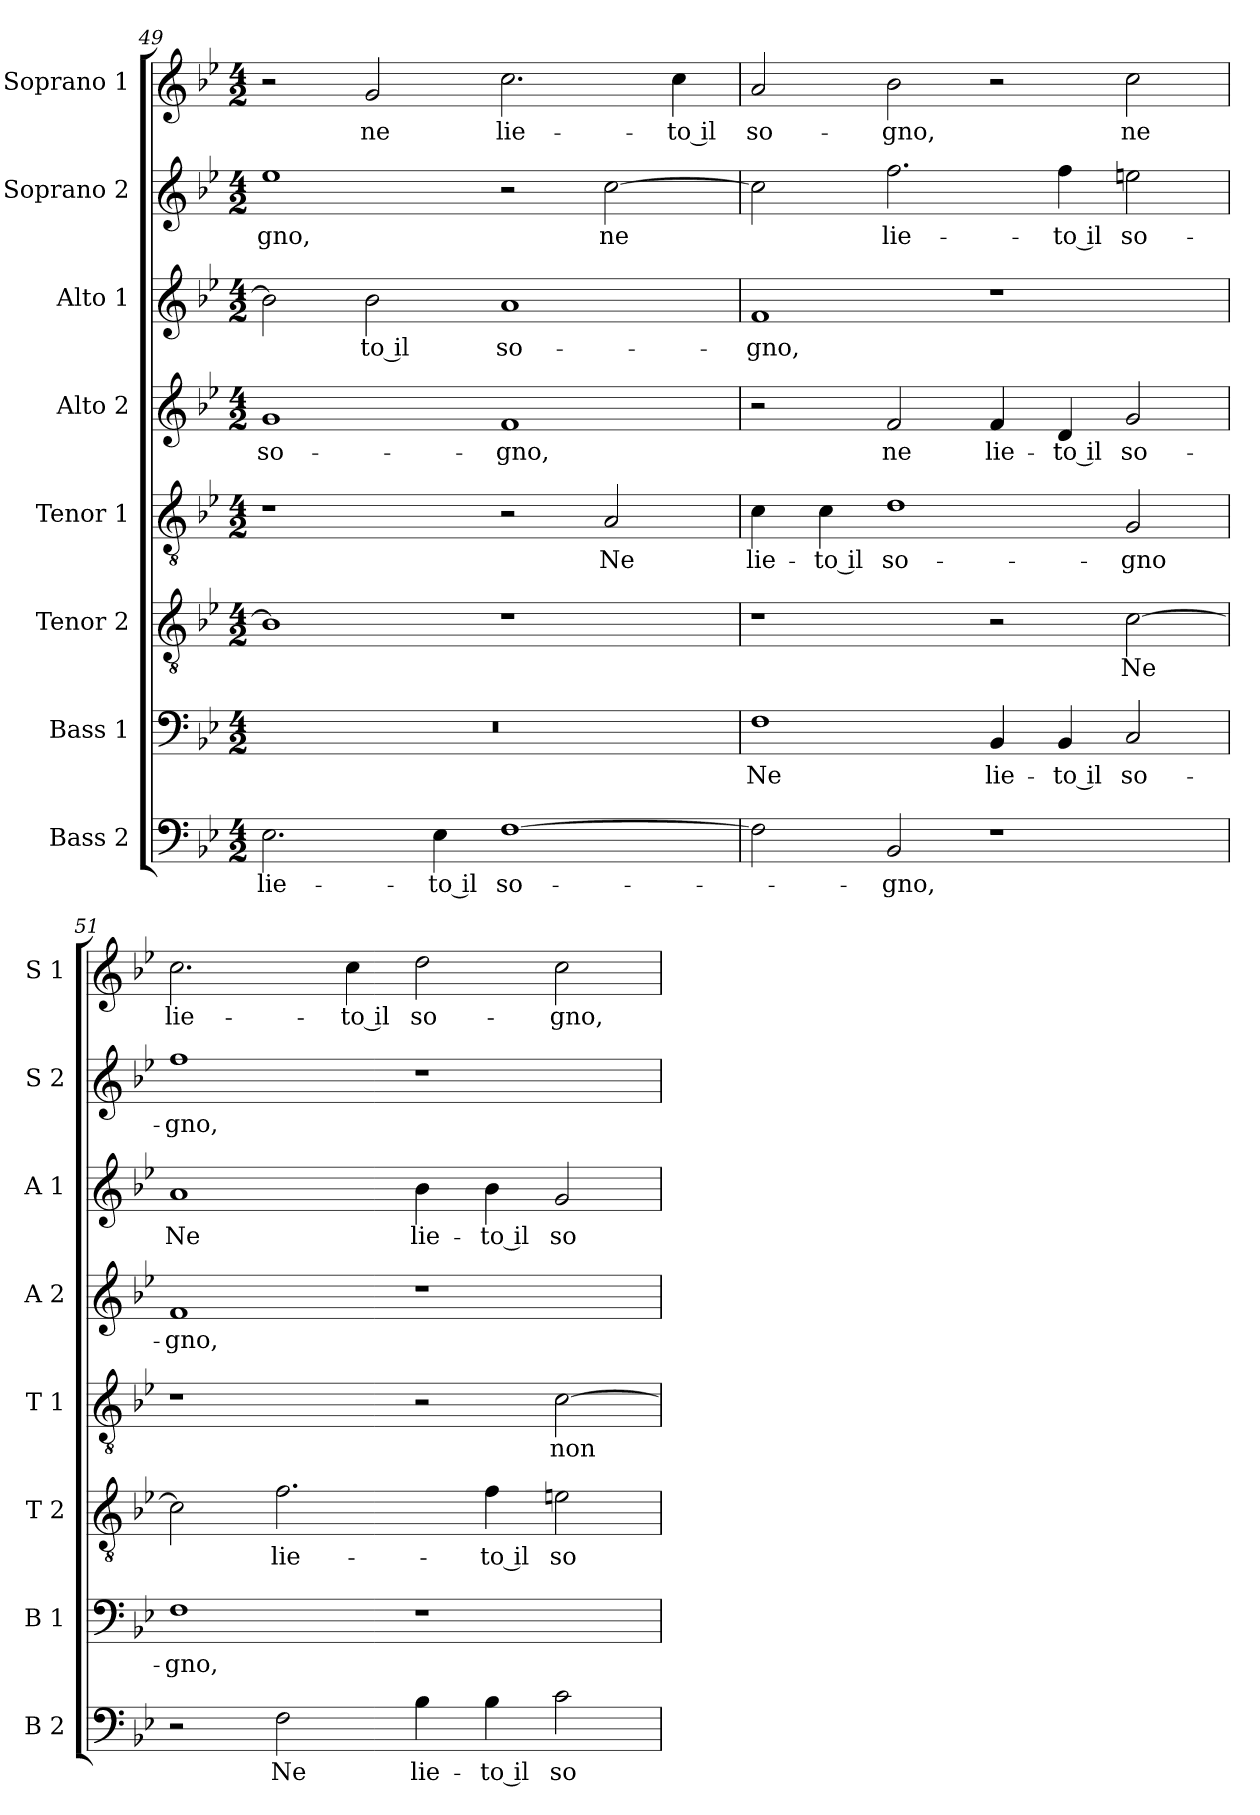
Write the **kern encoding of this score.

**kern	**text	**kern	**text	**kern	**text	**kern	**text	**kern	**text	**kern	**text	**kern	**text	**kern	**text
*part8	*part8	*part7	*part7	*part6	*part6	*part5	*part5	*part4	*part4	*part3	*part3	*part2	*part2	*part1	*part1
*staff8	*staff8	*staff7	*staff7	*staff6	*staff6	*staff5	*staff5	*staff4	*staff4	*staff3	*staff3	*staff2	*staff2	*staff1	*staff1
*I"Bass 2	*	*I"Bass 1	*	*I"Tenor 2	*	*I"Tenor 1	*	*I"Alto 2	*	*I"Alto 1	*	*I"Soprano 2	*	*I"Soprano 1	*
*I'B 2	*	*I'B 1	*	*I'T 2	*	*I'T 1	*	*I'A 2	*	*I'A 1	*	*I'S 2	*	*I'S 1	*
!!LO:PB:g=z
*clefF4	*	*clefF4	*	*clefGv2	*	*clefGv2	*	*clefG2	*	*clefG2	*	*clefG2	*	*clefG2	*
*k[b-e-]	*	*k[b-e-]	*	*k[b-e-]	*	*k[b-e-]	*	*k[b-e-]	*	*k[b-e-]	*	*k[b-e-]	*	*k[b-e-]	*
*B-:	*	*B-:	*	*B-:	*	*B-:	*	*B-:	*	*B-:	*	*B-:	*	*B-:	*
*M4/2	*	*M4/2	*	*M4/2	*	*M4/2	*	*M4/2	*	*M4/2	*	*M4/2	*	*M4/2	*
=49	=49	=49	=49	=49	=49	=49	=49	=49	=49	=49	=49	=49	=49	=49	=49
!	!LO:LY:b	!	!	!	!	!	!	!	!LO:LY:b	!	!	!	!LO:LY:b	!	!
2.E-\	lie-	0r	.	1B-]	.	1r	.	1g	so-	2b-\]	.	1ee-	-gno,	2r	.
!	!	!	!	!	!	!	!	!	!	!	!LO:LY:b	!	!	!	!LO:LY:b
.	.	.	.	.	.	.	.	.	.	2b-\	-to il	.	.	2g/	ne
!	!LO:LY:b	!	!	!	!	!	!	!	!	!	!	!	!	!	!
4E-\	-to il	.	.	.	.	.	.	.	.	.	.	.	.	.	.
!	!LO:LY:b	!	!	!	!	!	!	!	!LO:LY:b	!	!LO:LY:b	!	!	!	!LO:LY:b
[1F	so-	.	.	1r	.	2r	.	1f	-gno,	1a	so-	2r	.	2.cc\	lie-
!	!	!	!	!	!	!	!LO:LY:b	!	!	!	!	!	!LO:LY:b	!	!
.	.	.	.	.	.	2A/	Ne	.	.	.	.	[2cc\	ne	.	.
!	!	!	!	!	!	!	!	!	!	!	!	!	!	!	!LO:LY:b
.	.	.	.	.	.	.	.	.	.	.	.	.	.	4cc\	-to il
=50	=50	=50	=50	=50	=50	=50	=50	=50	=50	=50	=50	=50	=50	=50	=50
!	!	!	!LO:LY:b	!	!	!	!LO:LY:b	!	!	!	!LO:LY:b	!	!	!	!LO:LY:b
2F\]	.	1F	Ne	1r	.	4c\	lie-	2r	.	1f	-gno,	2cc\]	.	2a/	so-
!	!	!	!	!	!	!	!LO:LY:b	!	!	!	!	!	!	!	!
.	.	.	.	.	.	4c\	-to il	.	.	.	.	.	.	.	.
!	!LO:LY:b	!	!	!	!	!	!LO:LY:b	!	!LO:LY:b	!	!	!	!LO:LY:b	!	!LO:LY:b
2BB-/	-gno,	.	.	.	.	1d	so-	2f/	ne	.	.	2.ff\	lie-	2b-\	-gno,
!	!	!	!LO:LY:b	!	!	!	!	!	!LO:LY:b	!	!	!	!	!	!
1r	.	4BB-/	lie-	2r	.	.	.	4f/	lie-	1r	.	.	.	2r	.
!	!	!	!LO:LY:b	!	!	!	!	!	!LO:LY:b	!	!	!	!LO:LY:b	!	!
.	.	4BB-/	-to il	.	.	.	.	4d/	-to il	.	.	4ff\	-to il	.	.
!	!	!	!LO:LY:b	!	!LO:LY:b	!	!LO:LY:b	!	!LO:LY:b	!	!	!	!LO:LY:b	!	!LO:LY:b
.	.	2C/	so-	[2c\	Ne	2G/	-gno	2g/	so-	.	.	2een\	so-	2cc\	ne
=51	=51	=51	=51	=51	=51	=51	=51	=51	=51	=51	=51	=51	=51	=51	=51
!	!	!	!LO:LY:b	!	!	!	!	!	!LO:LY:b	!	!LO:LY:b	!	!LO:LY:b	!	!LO:LY:b
2r	.	1F	-gno,	2c\]	.	1r	.	1f	-gno,	1a	Ne	1ff	-gno,	2.cc\	lie-
!	!LO:LY:b	!	!	!	!LO:LY:b	!	!	!	!	!	!	!	!	!	!
2F\	Ne	.	.	2.f\	lie-	.	.	.	.	.	.	.	.	.	.
!	!	!	!	!	!	!	!	!	!	!	!	!	!	!	!LO:LY:b
.	.	.	.	.	.	.	.	.	.	.	.	.	.	4cc\	-to il
!	!LO:LY:b	!	!	!	!	!	!	!	!	!	!LO:LY:b	!	!	!	!LO:LY:b
4B-\	lie-	1r	.	.	.	2r	.	1r	.	4b-\	lie-	1r	.	2dd\	so-
!	!LO:LY:b	!	!	!	!LO:LY:b	!	!	!	!	!	!LO:LY:b	!	!	!	!
4B-\	-to il	.	.	4f\	-to il	.	.	.	.	4b-\	-to il	.	.	.	.
!	!LO:LY:b	!	!	!	!LO:LY:b	!	!LO:LY:b	!	!	!	!LO:LY:b	!	!	!	!LO:LY:b
2c\	so-	.	.	2en\	so-	[2c\	non	.	.	2g/	so-	.	.	2cc\	-gno,
=	=	=	=	=	=	=	=	=	=	=	=	=	=	=	=
*-	*-	*-	*-	*-	*-	*-	*-	*-	*-	*-	*-	*-	*-	*-	*-
